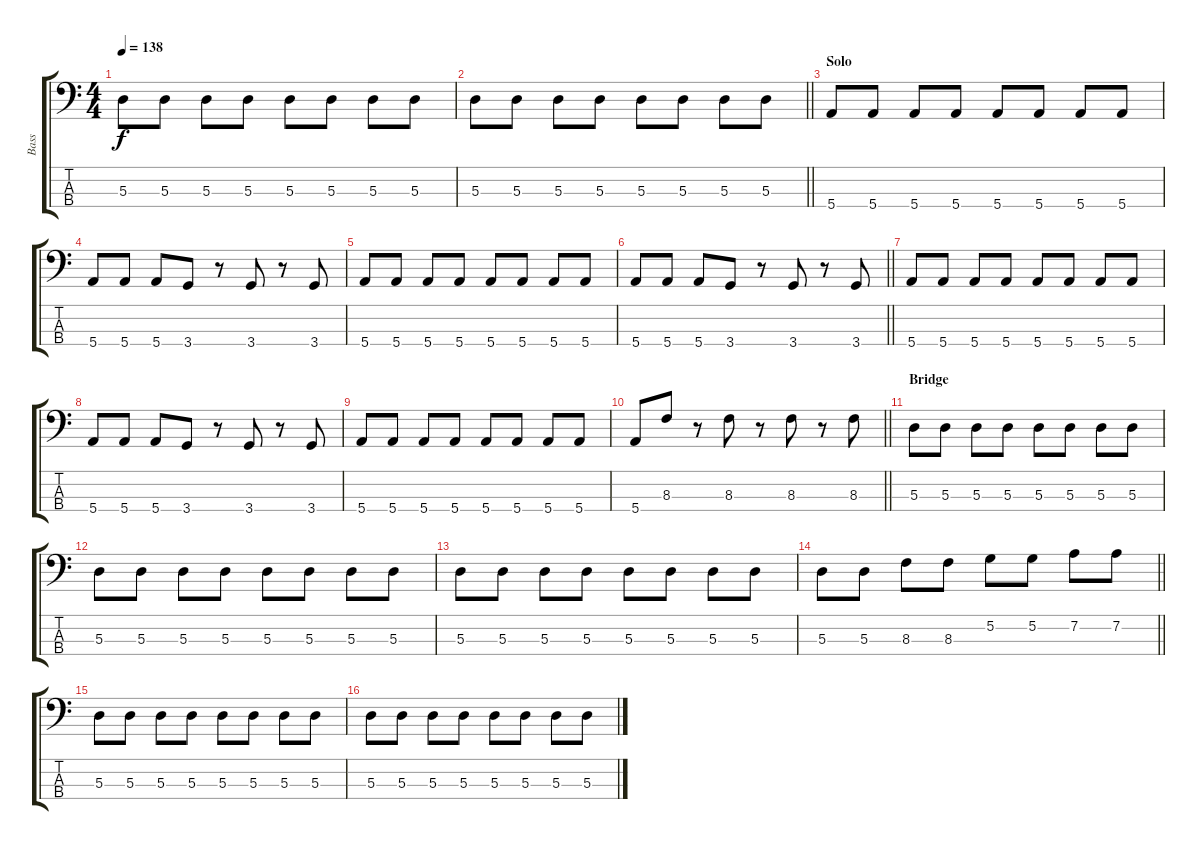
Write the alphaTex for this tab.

\track ("Bass" "Bass") {instrument electricbassfinger}
\staff {score tabs}
\tuning (G2 D2 A1 E1) {hide}
\ts (4 4)
\tempo 138
\clef f4
\ks c
5.3.8{dy f} 5.3.8 5.3.8 5.3.8 5.3.8 5.3.8 5.3.8 5.3.8 |
\barLineRight lightlight
5.3.8 5.3.8 5.3.8 5.3.8 5.3.8 5.3.8 5.3.8 5.3.8 |
\section ("" "Solo")
5.4.8 5.4.8 5.4.8 5.4.8 5.4.8 5.4.8 5.4.8 5.4.8 |
5.4.8 5.4.8 5.4.8 3.4.8 r.8 3.4.8 r.8 3.4.8 |
5.4.8 5.4.8 5.4.8 5.4.8 5.4.8 5.4.8 5.4.8 5.4.8 |
\barLineRight lightlight
5.4.8 5.4.8 5.4.8 3.4.8 r.8 3.4.8 r.8 3.4.8 |
5.4.8 5.4.8 5.4.8 5.4.8 5.4.8 5.4.8 5.4.8 5.4.8 |
5.4.8 5.4.8 5.4.8 3.4.8 r.8 3.4.8 r.8 3.4.8 |
5.4.8 5.4.8 5.4.8 5.4.8 5.4.8 5.4.8 5.4.8 5.4.8 |
\barLineRight lightlight
5.4.8 8.3.8 r.8 8.3.8 r.8 8.3.8 r.8 8.3.8 |
\section ("" "Bridge")
5.3.8 5.3.8 5.3.8 5.3.8 5.3.8 5.3.8 5.3.8 5.3.8 |
5.3.8 5.3.8 5.3.8 5.3.8 5.3.8 5.3.8 5.3.8 5.3.8 |
5.3.8 5.3.8 5.3.8 5.3.8 5.3.8 5.3.8 5.3.8 5.3.8 |
\barLineRight lightlight
5.3.8 5.3.8 8.3.8 8.3.8 5.2.8 5.2.8 7.2.8 7.2.8 |
5.3.8 5.3.8 5.3.8 5.3.8 5.3.8 5.3.8 5.3.8 5.3.8 |
5.3.8 5.3.8 5.3.8 5.3.8 5.3.8 5.3.8 5.3.8 5.3.8
